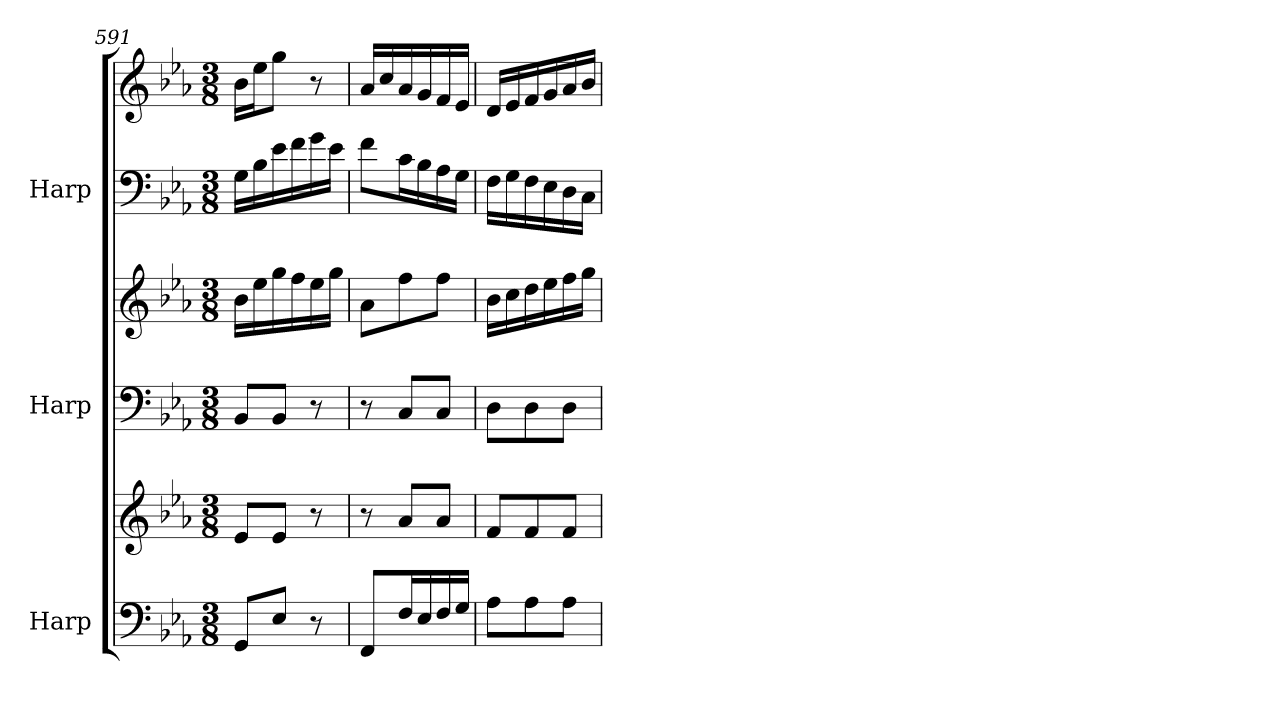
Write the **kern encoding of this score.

**kern	**kern	**kern	**kern	**kern	**kern
*part3	*part3	*part2	*part2	*part1	*part1
*staff6	*staff5	*staff4	*staff3	*staff2	*staff1
*I"Harp	*	*I"Harp	*	*I"Harp	*
*I'Hp	*	*I'Hp	*	*I'Hp	*
*clefF4	*clefG2	*clefF4	*clefG2	*clefF4	*clefG2
*k[b-e-a-]	*k[b-e-a-]	*k[b-e-a-]	*k[b-e-a-]	*k[b-e-a-]	*k[b-e-a-]
*M3/8	*M3/8	*M3/8	*M3/8	*M3/8	*M3/8
=591	=591	=591	=591	=591	=591
8GG/L	8e-/L	8BB-/L	16b-\LL	16G\LL	16b-\LL
.	.	.	16ee-\	16B-\	16ee-\J
8E-/J	8e-/J	8BB-/J	16gg\	16e-\	8gg\J
.	.	.	16ff\	16f\	.
8r	8r	8r	16ee-\	16g\	8r
.	.	.	16gg\JJ	16e-\JJ	.
!!LO:PB:g=z
=592	=592	=592	=592	=592	=592
8FF/L	8r	8r	8a-\L	8f\L	16a-/LL
.	.	.	.	.	16cc/
16F/L	8a-/L	8C/L	8ff\	16c\L	16a-/
16E-/	.	.	.	16B-\	16g/
16F/	8a-/J	8C/J	8ff\J	16A-\	16f/
16G/JJ	.	.	.	16G\JJ	16e-/JJ
=593	=593	=593	=593	=593	=593
8A-\L	8f/L	8D\L	16b-\LL	16F\LL	16d/LL
.	.	.	16cc\	16G\	16e-/
8A-\	8f/	8D\	16dd\	16F\	16f/
.	.	.	16ee-\	16E-\	16g/
8A-\J	8f/J	8D\J	16ff\	16D\	16a-/
.	.	.	16gg\JJ	16C\JJ	16b-/JJ
=	=	=	=	=	=
*-	*-	*-	*-	*-	*-
